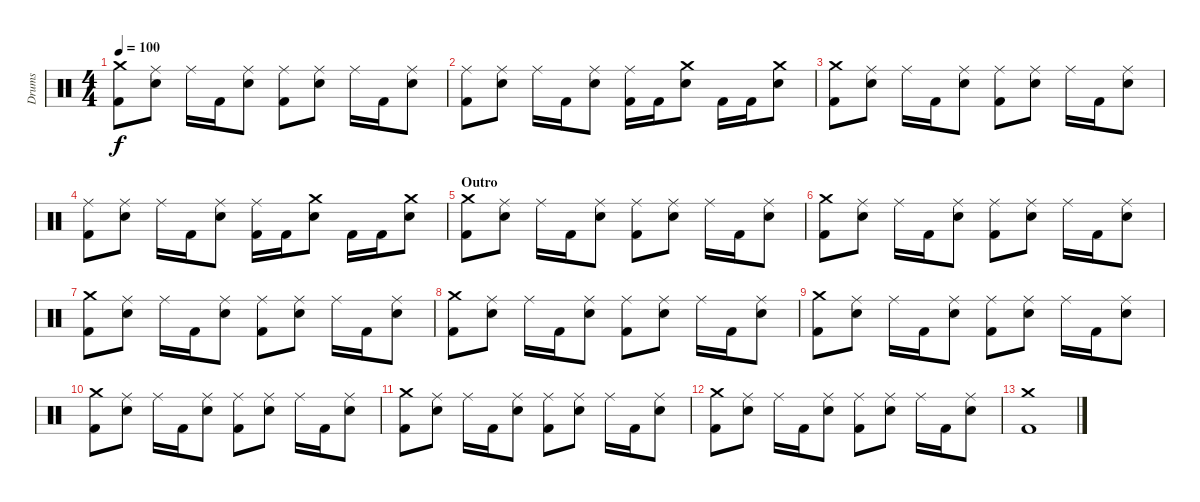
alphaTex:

\track ("Drums" "Drums") {instrument percussion}
\staff {score}
\articulation defaults
\ts (4 4)
\tempo 100
\clef neutral
\ks c
("Crash medium (hit)" "Kick (hit) 2").8{dy f} ("Ride (middle)" "Electric Snare (hit)").8 "Ride (middle)".16 "Kick (hit) 2".16 ("Ride (middle)" "Electric Snare (hit)").8 ("Ride (middle)" "Kick (hit) 2").8 ("Ride (middle)" "Electric Snare (hit)").8 "Ride (middle)".16 "Kick (hit) 2".16 ("Ride (middle)" "Electric Snare (hit)").8 |
("Ride (middle)" "Kick (hit) 2").8 ("Ride (middle)" "Electric Snare (hit)").8 "Ride (middle)".16 "Kick (hit) 2".16 ("Ride (middle)" "Electric Snare (hit)").8 ("Ride (middle)" "Kick (hit) 2").16 "Kick (hit) 2".16 ("Crash medium (hit)" "Electric Snare (hit)").8 "Kick (hit) 2".16 "Kick (hit) 2".16 ("Crash medium (hit)" "Electric Snare (hit)").8 |
("Crash medium (hit)" "Kick (hit) 2").8 ("Ride (middle)" "Electric Snare (hit)").8 "Ride (middle)".16 "Kick (hit) 2".16 ("Ride (middle)" "Electric Snare (hit)").8 ("Ride (middle)" "Kick (hit) 2").8 ("Ride (middle)" "Electric Snare (hit)").8 "Ride (middle)".16 "Kick (hit) 2".16 ("Ride (middle)" "Electric Snare (hit)").8 |
("Ride (middle)" "Kick (hit) 2").8 ("Ride (middle)" "Electric Snare (hit)").8 "Ride (middle)".16 "Kick (hit) 2".16 ("Ride (middle)" "Electric Snare (hit)").8 ("Ride (middle)" "Kick (hit) 2").16 "Kick (hit) 2".16 ("Crash medium (hit)" "Electric Snare (hit)").8 "Kick (hit) 2".16 "Kick (hit) 2".16 ("Crash medium (hit)" "Electric Snare (hit)").8 |
\section ("" "Outro")
("Crash medium (hit)" "Kick (hit) 2").8 ("Ride (middle)" "Electric Snare (hit)").8 "Ride (middle)".16 "Kick (hit) 2".16 ("Ride (middle)" "Electric Snare (hit)").8 ("Ride (middle)" "Kick (hit) 2").8 ("Ride (middle)" "Electric Snare (hit)").8 "Ride (middle)".16 "Kick (hit) 2".16 ("Ride (middle)" "Electric Snare (hit)").8 |
("Crash medium (hit)" "Kick (hit) 2").8 ("Ride (middle)" "Electric Snare (hit)").8 "Ride (middle)".16 "Kick (hit) 2".16 ("Ride (middle)" "Electric Snare (hit)").8 ("Ride (middle)" "Kick (hit) 2").8 ("Ride (middle)" "Electric Snare (hit)").8 "Ride (middle)".16 "Kick (hit) 2".16 ("Ride (middle)" "Electric Snare (hit)").8 |
("Crash medium (hit)" "Kick (hit) 2").8 ("Ride (middle)" "Electric Snare (hit)").8 "Ride (middle)".16 "Kick (hit) 2".16 ("Ride (middle)" "Electric Snare (hit)").8 ("Ride (middle)" "Kick (hit) 2").8 ("Ride (middle)" "Electric Snare (hit)").8 "Ride (middle)".16 "Kick (hit) 2".16 ("Ride (middle)" "Electric Snare (hit)").8 |
("Crash medium (hit)" "Kick (hit) 2").8 ("Ride (middle)" "Electric Snare (hit)").8 "Ride (middle)".16 "Kick (hit) 2".16 ("Ride (middle)" "Electric Snare (hit)").8 ("Ride (middle)" "Kick (hit) 2").8 ("Ride (middle)" "Electric Snare (hit)").8 "Ride (middle)".16 "Kick (hit) 2".16 ("Ride (middle)" "Electric Snare (hit)").8 |
("Crash medium (hit)" "Kick (hit) 2").8 ("Ride (middle)" "Electric Snare (hit)").8 "Ride (middle)".16 "Kick (hit) 2".16 ("Ride (middle)" "Electric Snare (hit)").8 ("Ride (middle)" "Kick (hit) 2").8 ("Ride (middle)" "Electric Snare (hit)").8 "Ride (middle)".16 "Kick (hit) 2".16 ("Ride (middle)" "Electric Snare (hit)").8 |
("Crash medium (hit)" "Kick (hit) 2").8 ("Ride (middle)" "Electric Snare (hit)").8 "Ride (middle)".16 "Kick (hit) 2".16 ("Ride (middle)" "Electric Snare (hit)").8 ("Ride (middle)" "Kick (hit) 2").8 ("Ride (middle)" "Electric Snare (hit)").8 "Ride (middle)".16 "Kick (hit) 2".16 ("Ride (middle)" "Electric Snare (hit)").8 |
("Crash medium (hit)" "Kick (hit) 2").8 ("Ride (middle)" "Electric Snare (hit)").8 "Ride (middle)".16 "Kick (hit) 2".16 ("Ride (middle)" "Electric Snare (hit)").8 ("Ride (middle)" "Kick (hit) 2").8 ("Ride (middle)" "Electric Snare (hit)").8 "Ride (middle)".16 "Kick (hit) 2".16 ("Ride (middle)" "Electric Snare (hit)").8 |
("Crash medium (hit)" "Kick (hit) 2").8 ("Ride (middle)" "Electric Snare (hit)").8 "Ride (middle)".16 "Kick (hit) 2".16 ("Ride (middle)" "Electric Snare (hit)").8 ("Ride (middle)" "Kick (hit) 2").8 ("Ride (middle)" "Electric Snare (hit)").8 "Ride (middle)".16 "Kick (hit) 2".16 ("Ride (middle)" "Electric Snare (hit)").8 |
("Crash medium (hit)" "Kick (hit) 2").1
